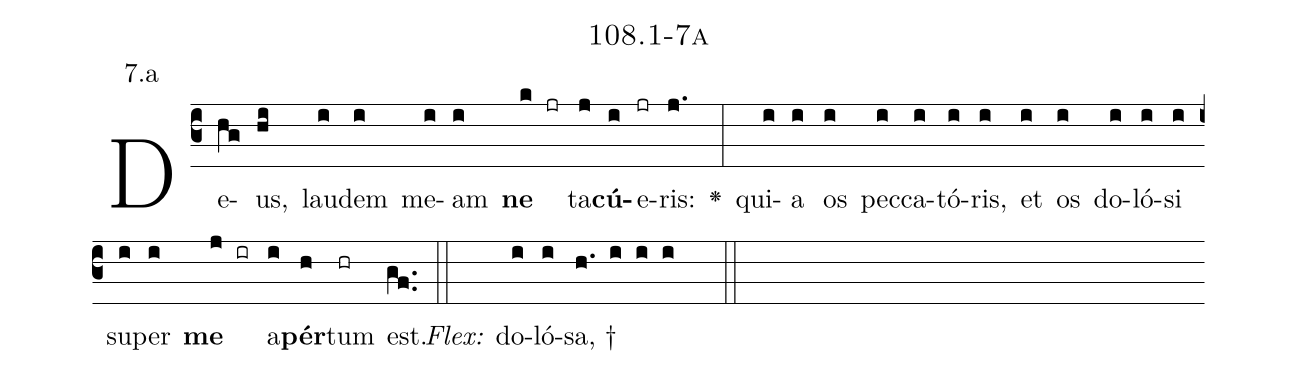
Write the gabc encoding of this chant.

name: 108.1-7a;
annotation: 7.a;
%%
(c3)De(hg)us,(hi) lau(i)dem(i) me(i)am(i) <b>ne</b>(k jr) ta(j)<b>cú</b>(i)e(jr)ris:(j.) <v>\greheightstar</v>(:) qui(i)a(i) os(i) pec(i)ca(i)tó(i)ris,(i) et(i) os(i) do(i)ló(i)si(i) su(i)per(i) <b>me</b>(j ir) a(i)<b>pér</b>(h)tum(hr) est.(gf..) (::)
<i>Flex:</i>()  do(i)ló(i)sa, †(h. i i i  ::)

%E(i) u(i) o(j) u(i) a(h) e.(gf..) (::)
